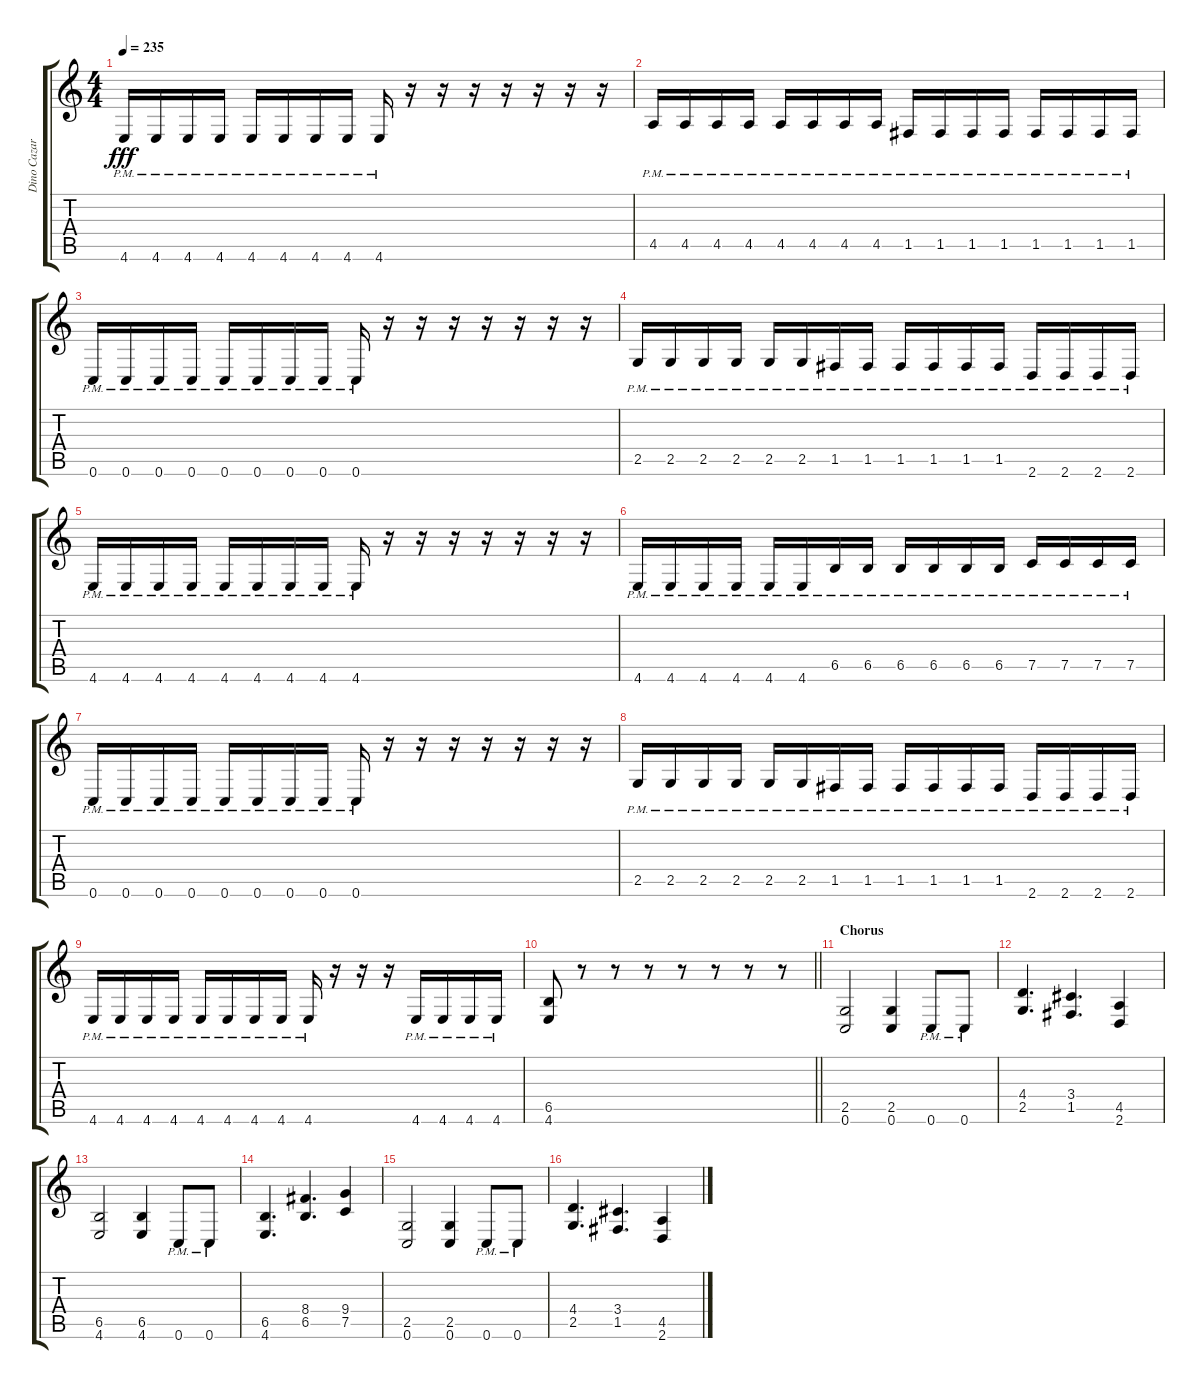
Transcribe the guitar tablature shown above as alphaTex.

\track ("Dino Cazares (Left)" "Dino Cazar") {instrument overdrivenguitar}
\staff {score tabs}
\tuning (C4 G3 Eb3 Bb2 F2 C2) {hide}
\ts (4 4)
\tempo 235
\clef g2
\ks c
4.6{pm}.16{dy fff} 4.6{pm}.16 4.6{pm}.16 4.6{pm}.16 4.6{pm}.16 4.6{pm}.16 4.6{pm}.16 4.6{pm}.16 4.6{pm}.16 r.16 r.16 r.16 r.16 r.16 r.16 r.16 |
4.5{pm}.16 4.5{pm}.16 4.5{pm}.16 4.5{pm}.16 4.5{pm}.16 4.5{pm}.16 4.5{pm}.16 4.5{pm}.16 1.5{pm}.16 1.5{pm}.16 1.5{pm}.16 1.5{pm}.16 1.5{pm}.16 1.5{pm}.16 1.5{pm}.16 1.5{pm}.16 |
0.6{pm}.16 0.6{pm}.16 0.6{pm}.16 0.6{pm}.16 0.6{pm}.16 0.6{pm}.16 0.6{pm}.16 0.6{pm}.16 0.6{pm}.16 r.16 r.16 r.16 r.16 r.16 r.16 r.16 |
2.5{pm}.16 2.5{pm}.16 2.5{pm}.16 2.5{pm}.16 2.5{pm}.16 2.5{pm}.16 1.5{pm}.16 1.5{pm}.16 1.5{pm}.16 1.5{pm}.16 1.5{pm}.16 1.5{pm}.16 2.6{pm}.16 2.6{pm}.16 2.6{pm}.16 2.6{pm}.16 |
4.6{pm}.16 4.6{pm}.16 4.6{pm}.16 4.6{pm}.16 4.6{pm}.16 4.6{pm}.16 4.6{pm}.16 4.6{pm}.16 4.6{pm}.16 r.16 r.16 r.16 r.16 r.16 r.16 r.16 |
4.6{pm}.16 4.6{pm}.16 4.6{pm}.16 4.6{pm}.16 4.6{pm}.16 4.6{pm}.16 6.5{pm}.16 6.5{pm}.16 6.5{pm}.16 6.5{pm}.16 6.5{pm}.16 6.5{pm}.16 7.5{pm}.16 7.5{pm}.16 7.5{pm}.16 7.5{pm}.16 |
0.6{pm}.16 0.6{pm}.16 0.6{pm}.16 0.6{pm}.16 0.6{pm}.16 0.6{pm}.16 0.6{pm}.16 0.6{pm}.16 0.6{pm}.16 r.16 r.16 r.16 r.16 r.16 r.16 r.16 |
2.5{pm}.16 2.5{pm}.16 2.5{pm}.16 2.5{pm}.16 2.5{pm}.16 2.5{pm}.16 1.5{pm}.16 1.5{pm}.16 1.5{pm}.16 1.5{pm}.16 1.5{pm}.16 1.5{pm}.16 2.6{pm}.16 2.6{pm}.16 2.6{pm}.16 2.6{pm}.16 |
4.6{pm}.16 4.6{pm}.16 4.6{pm}.16 4.6{pm}.16 4.6{pm}.16 4.6{pm}.16 4.6{pm}.16 4.6{pm}.16 4.6{pm}.16 r.16 r.16 r.16 4.6{pm}.16 4.6{pm}.16 4.6{pm}.16 4.6{pm}.16 |
\barLineRight lightlight
(6.5 4.6).8 r.8 r.8 r.8 r.8 r.8 r.8 r.8 |
\section ("" "Chorus")
(2.5 0.6).2 (2.5 0.6).4 0.6{pm}.8 0.6{pm}.8 |
(4.4 2.5).4{d} (3.4 1.5).4{d} (4.5 2.6).4 |
(6.5 4.6).2 (6.5 4.6).4 0.6{pm}.8 0.6{pm}.8 |
(6.5 4.6).4{d} (8.4 6.5).4{d} (9.4 7.5).4 |
(2.5 0.6).2 (2.5 0.6).4 0.6{pm}.8 0.6{pm}.8 |
(4.4 2.5).4{d} (3.4 1.5).4{d} (4.5 2.6).4
